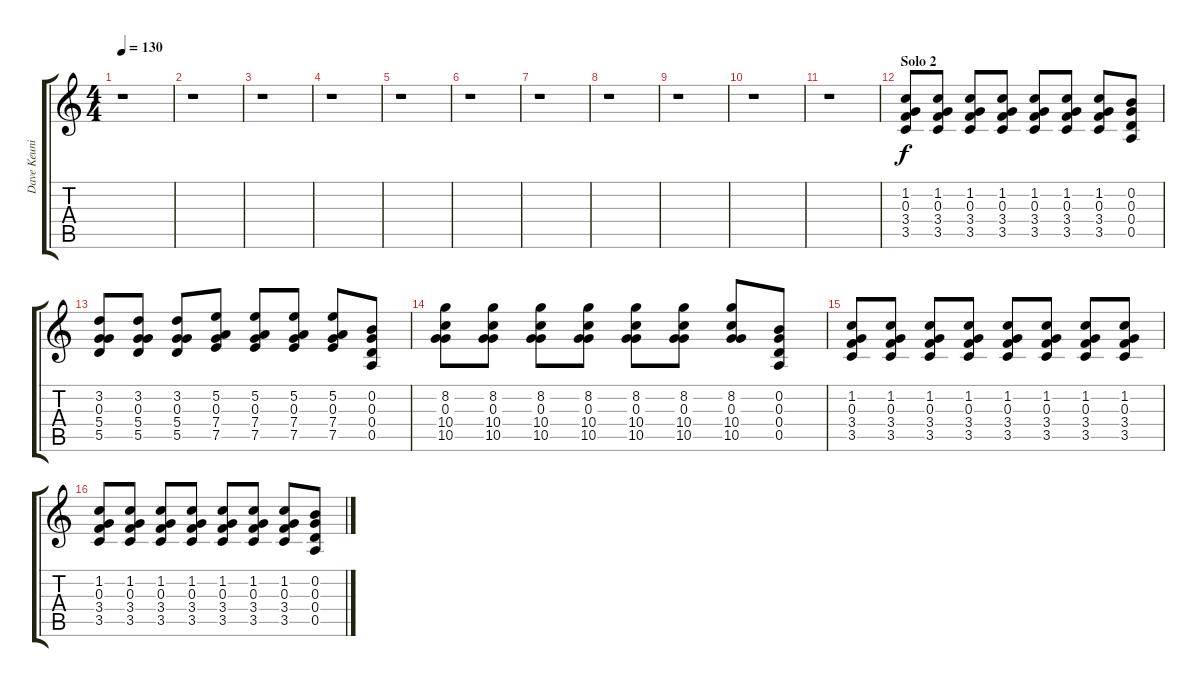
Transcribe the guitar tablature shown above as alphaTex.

\track ("Dave Keuning (Backing)" "Dave Keuni") {instrument overdrivenguitar}
\staff {score tabs}
\tuning (E4 B3 G3 D3 A2 E2) {hide}
\ts (4 4)
\tempo 130
\clef g2
\ks c
r.1{dy f} |
r.1 |
r.1 |
r.1 |
r.1 |
r.1 |
r.1 |
r.1 |
r.1 |
r.1 |
r.1 |
\section ("" "Solo 2")
(1.2 0.3 3.4 3.5).8 (1.2 0.3 3.4 3.5).8 (1.2 0.3 3.4 3.5).8 (1.2 0.3 3.4 3.5).8 (1.2 0.3 3.4 3.5).8 (1.2 0.3 3.4 3.5).8 (1.2 0.3 3.4 3.5).8 (0.2 0.3 0.4 0.5).8 |
(3.2 0.3 5.4 5.5).8 (3.2 0.3 5.4 5.5).8 (3.2 0.3 5.4 5.5).8 (5.2 0.3 7.4 7.5).8 (5.2 0.3 7.4 7.5).8 (5.2 0.3 7.4 7.5).8 (5.2 0.3 7.4 7.5).8 (0.2 0.3 0.4 0.5).8 |
(8.2 0.3 10.4 10.5).8 (8.2 0.3 10.4 10.5).8 (8.2 0.3 10.4 10.5).8 (8.2 0.3 10.4 10.5).8 (8.2 0.3 10.4 10.5).8 (8.2 0.3 10.4 10.5).8 (8.2 0.3 10.4 10.5).8 (0.2 0.3 0.4 0.5).8 |
(1.2 0.3 3.4 3.5).8 (1.2 0.3 3.4 3.5).8 (1.2 0.3 3.4 3.5).8 (1.2 0.3 3.4 3.5).8 (1.2 0.3 3.4 3.5).8 (1.2 0.3 3.4 3.5).8 (1.2 0.3 3.4 3.5).8 (1.2 0.3 3.4 3.5).8 |
(1.2 0.3 3.4 3.5).8 (1.2 0.3 3.4 3.5).8 (1.2 0.3 3.4 3.5).8 (1.2 0.3 3.4 3.5).8 (1.2 0.3 3.4 3.5).8 (1.2 0.3 3.4 3.5).8 (1.2 0.3 3.4 3.5).8 (0.2 0.3 0.4 0.5).8
